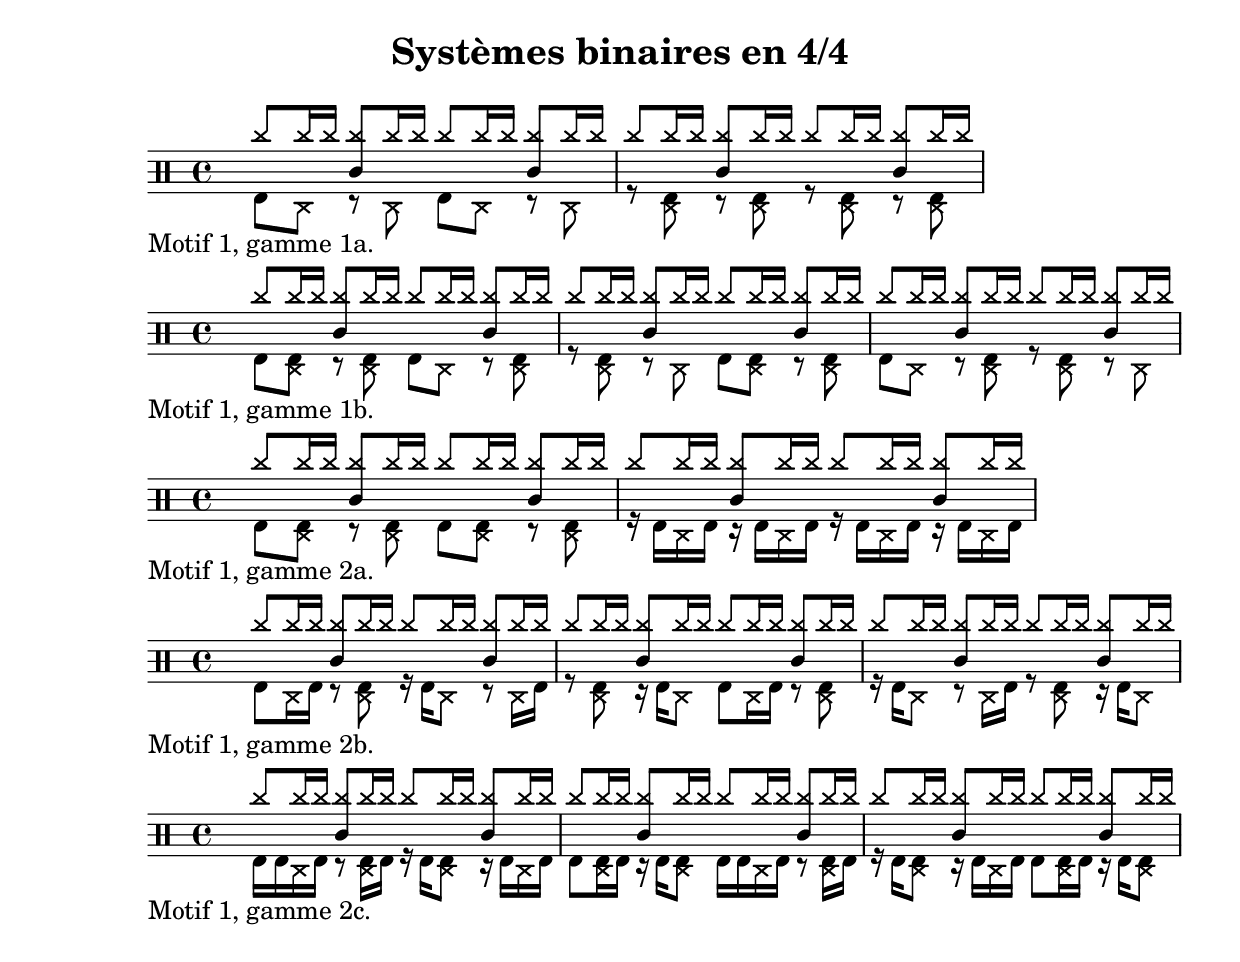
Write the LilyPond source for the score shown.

\version "2.22.1"
\language français
\include "../../0_drum_style_perso.ly"


\header {
  title = "Systèmes binaires en 4/4"
  composer = " "
}


up = \drummode {
  cymr8 cymr16 cymr <sn cymr>8 cymr16 cymr cymr8 cymr16 cymr <sn cymr>8 cymr16 cymr
  cymr8 cymr16 cymr <sn cymr>8 cymr16 cymr cymr8 cymr16 cymr <sn cymr>8 cymr16 cymr
}
down = \drummode {
  bd8 hhp r hhp bd hhp r hhp
  r <hhp bd> r <hhp bd> r <hhp bd> r <hhp bd>
}
\score {
  <<
		\new DrumStaff
	<<
	  \set DrumStaff.drumStyleTable = #(alist->hash-table mydrums)
	  \new DrumVoice { \voiceOne \up }
	  \new DrumVoice { \voiceTwo \down }
	>>
	\addlyrics { "Motif 1, gamme 1a." }
  >>
}

up = \drummode {
  cymr8 cymr16 cymr <sn cymr>8 cymr16 cymr cymr8 cymr16 cymr <sn cymr>8 cymr16 cymr
  cymr8 cymr16 cymr <sn cymr>8 cymr16 cymr cymr8 cymr16 cymr <sn cymr>8 cymr16 cymr
  cymr8 cymr16 cymr <sn cymr>8 cymr16 cymr cymr8 cymr16 cymr <sn cymr>8 cymr16 cymr
}
down = \drummode {
  bd8 <hhp bd> r <hhp bd> bd hhp r <hhp bd>
  r <hhp bd> r hhp bd <hhp bd> r <hhp bd>
  bd hhp r <hhp bd> r <hhp bd> r hhp
}
\score {
  <<
		\new DrumStaff
	<<
	  \set DrumStaff.drumStyleTable = #(alist->hash-table mydrums)
	  \new DrumVoice { \voiceOne \up }
	  \new DrumVoice { \voiceTwo \down }
	>>
	\addlyrics { "Motif 1, gamme 1b." }
  >>
}

up = \drummode {
  cymr8 cymr16 cymr <sn cymr>8 cymr16 cymr cymr8 cymr16 cymr <sn cymr>8 cymr16 cymr
  cymr8 cymr16 cymr <sn cymr>8 cymr16 cymr cymr8 cymr16 cymr <sn cymr>8 cymr16 cymr
}
down = \drummode {
  bd8 <hhp bd> r <hhp bd> bd <hhp bd> r <hhp bd>
  r16 bd hhp bd r bd hhp bd r bd hhp bd r bd hhp bd
}
\score {
  <<
		\new DrumStaff
	<<
	  \set DrumStaff.drumStyleTable = #(alist->hash-table mydrums)
	  \new DrumVoice { \voiceOne \up }
	  \new DrumVoice { \voiceTwo \down }
	>>
	\addlyrics { "Motif 1, gamme 2a." }
  >>
}

up = \drummode {
  cymr8 cymr16 cymr <sn cymr>8 cymr16 cymr cymr8 cymr16 cymr <sn cymr>8 cymr16 cymr
  cymr8 cymr16 cymr <sn cymr>8 cymr16 cymr cymr8 cymr16 cymr <sn cymr>8 cymr16 cymr
  cymr8 cymr16 cymr <sn cymr>8 cymr16 cymr cymr8 cymr16 cymr <sn cymr>8 cymr16 cymr
}
down = \drummode {
  bd8 hhp16 bd16 r8 <hhp bd> r16 bd hhp8 r8 hhp16 bd
  r8 <hhp bd> r16 bd hhp8 bd8 hhp16 bd16 r8 <hhp bd>
  r16 bd hhp8 r8 hhp16 bd r8 <hhp bd> r16 bd hhp8
  }
\score {
  <<
		\new DrumStaff
	<<
	  \set DrumStaff.drumStyleTable = #(alist->hash-table mydrums)
	  \new DrumVoice { \voiceOne \up }
	  \new DrumVoice { \voiceTwo \down }
	>>
	\addlyrics { "Motif 1, gamme 2b." }
  >>
}

up = \drummode {
  cymr8 cymr16 cymr <sn cymr>8 cymr16 cymr cymr8 cymr16 cymr <sn cymr>8 cymr16 cymr
  cymr8 cymr16 cymr <sn cymr>8 cymr16 cymr cymr8 cymr16 cymr <sn cymr>8 cymr16 cymr
  cymr8 cymr16 cymr <sn cymr>8 cymr16 cymr cymr8 cymr16 cymr <sn cymr>8 cymr16 cymr
}
down = \drummode {
  bd16 bd hhp bd r8 <hhp bd>16 bd r bd <hhp bd>8 r16 bd hhp bd
  bd8 <hhp bd>16 bd r bd <hhp bd>8 bd16 bd hhp bd r8 <hhp bd>16 bd
  r bd <hhp bd>8 r16 bd hhp bd bd8 <hhp bd>16 bd r bd <hhp bd>8
  }
\score {
  <<
		\new DrumStaff
	<<
	  \set DrumStaff.drumStyleTable = #(alist->hash-table mydrums)
	  \new DrumVoice { \voiceOne \up }
	  \new DrumVoice { \voiceTwo \down }
	>>
	\addlyrics { "Motif 1, gamme 2c." }
  >>
}
